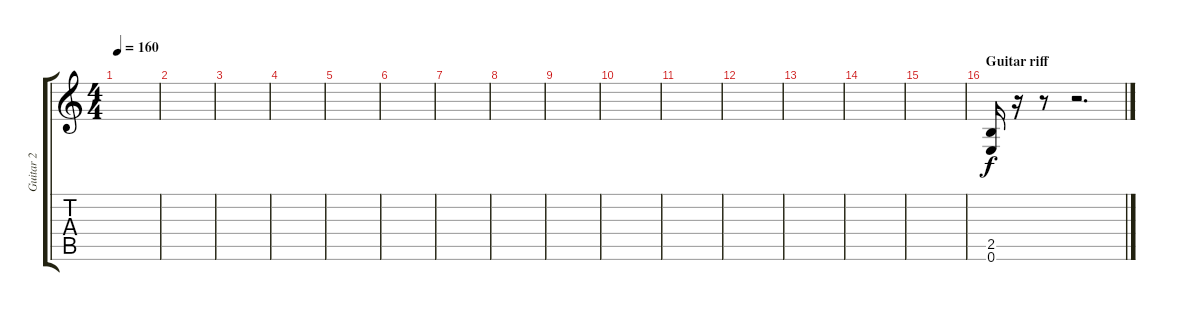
\track ("Guitar 2" "Guitar 2") {instrument distortionguitar}
\staff {score tabs}
\tuning (E4 B3 G3 D3 A2 E2) {hide}
\ts (4 4)
\tempo 160
\clef g2
\ks c
|
|
|
|
|
|
|
|
|
|
|
|
|
|
|
\section ("" "Guitar riff")
(2.5 0.6).16 r.16 r.8 r.2{d}
